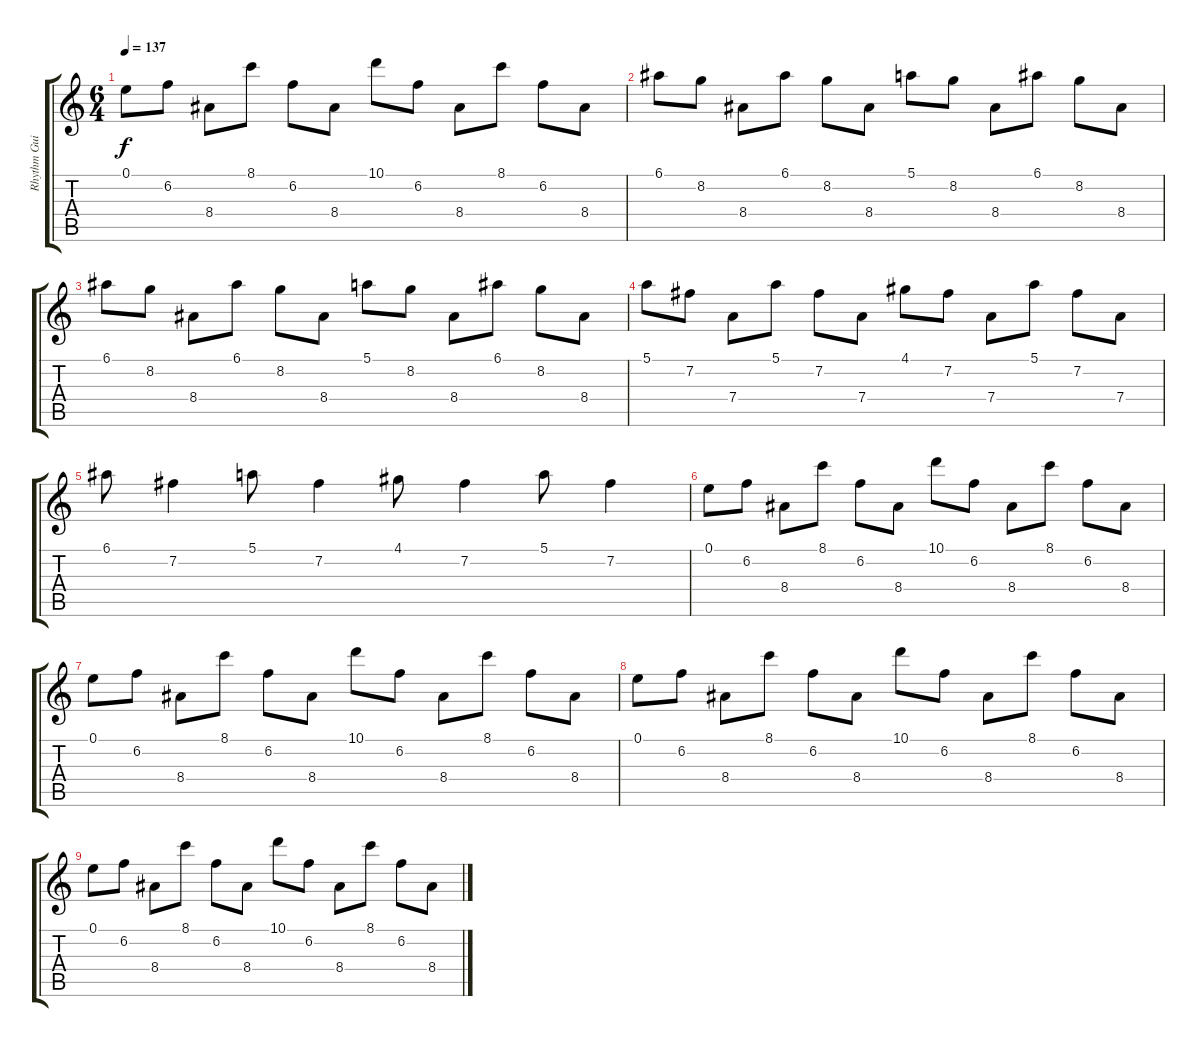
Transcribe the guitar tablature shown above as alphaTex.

\track ("Rhythm Guitar Clean" "Rhythm Gui") {instrument electricguitarclean}
\staff {score tabs}
\tuning (E4 B3 G3 D3 A2 E2) {hide}
\ts (6 4)
\tempo 137
\clef g2
\ks c
0.1.8{dy f} 6.2.8 8.4.8 8.1.8 6.2.8 8.4.8 10.1.8 6.2.8 8.4.8 8.1.8 6.2.8 8.4.8 |
6.1.8 8.2.8 8.4.8 6.1.8 8.2.8 8.4.8 5.1.8 8.2.8 8.4.8 6.1.8 8.2.8 8.4.8 |
6.1.8 8.2.8 8.4.8 6.1.8 8.2.8 8.4.8 5.1.8 8.2.8 8.4.8 6.1.8 8.2.8 8.4.8 |
5.1.8 7.2.8 7.4.8 5.1.8 7.2.8 7.4.8 4.1.8 7.2.8 7.4.8 5.1.8 7.2.8 7.4.8 |
6.1.8 7.2.4 5.1.8 7.2.4 4.1.8 7.2.4 5.1.8 7.2.4 |
0.1.8{volume 5} 6.2.8 8.4.8 8.1.8 6.2.8 8.4.8 10.1.8 6.2.8 8.4.8 8.1.8 6.2.8 8.4.8 |
0.1.8 6.2.8 8.4.8 8.1.8 6.2.8 8.4.8 10.1.8 6.2.8 8.4.8 8.1.8 6.2.8 8.4.8 |
0.1.8{volume 0} 6.2.8 8.4.8 8.1.8 6.2.8 8.4.8 10.1.8 6.2.8 8.4.8 8.1.8 6.2.8 8.4.8 |
0.1.8 6.2.8 8.4.8 8.1.8 6.2.8 8.4.8 10.1.8 6.2.8 8.4.8 8.1.8 6.2.8 8.4.8
